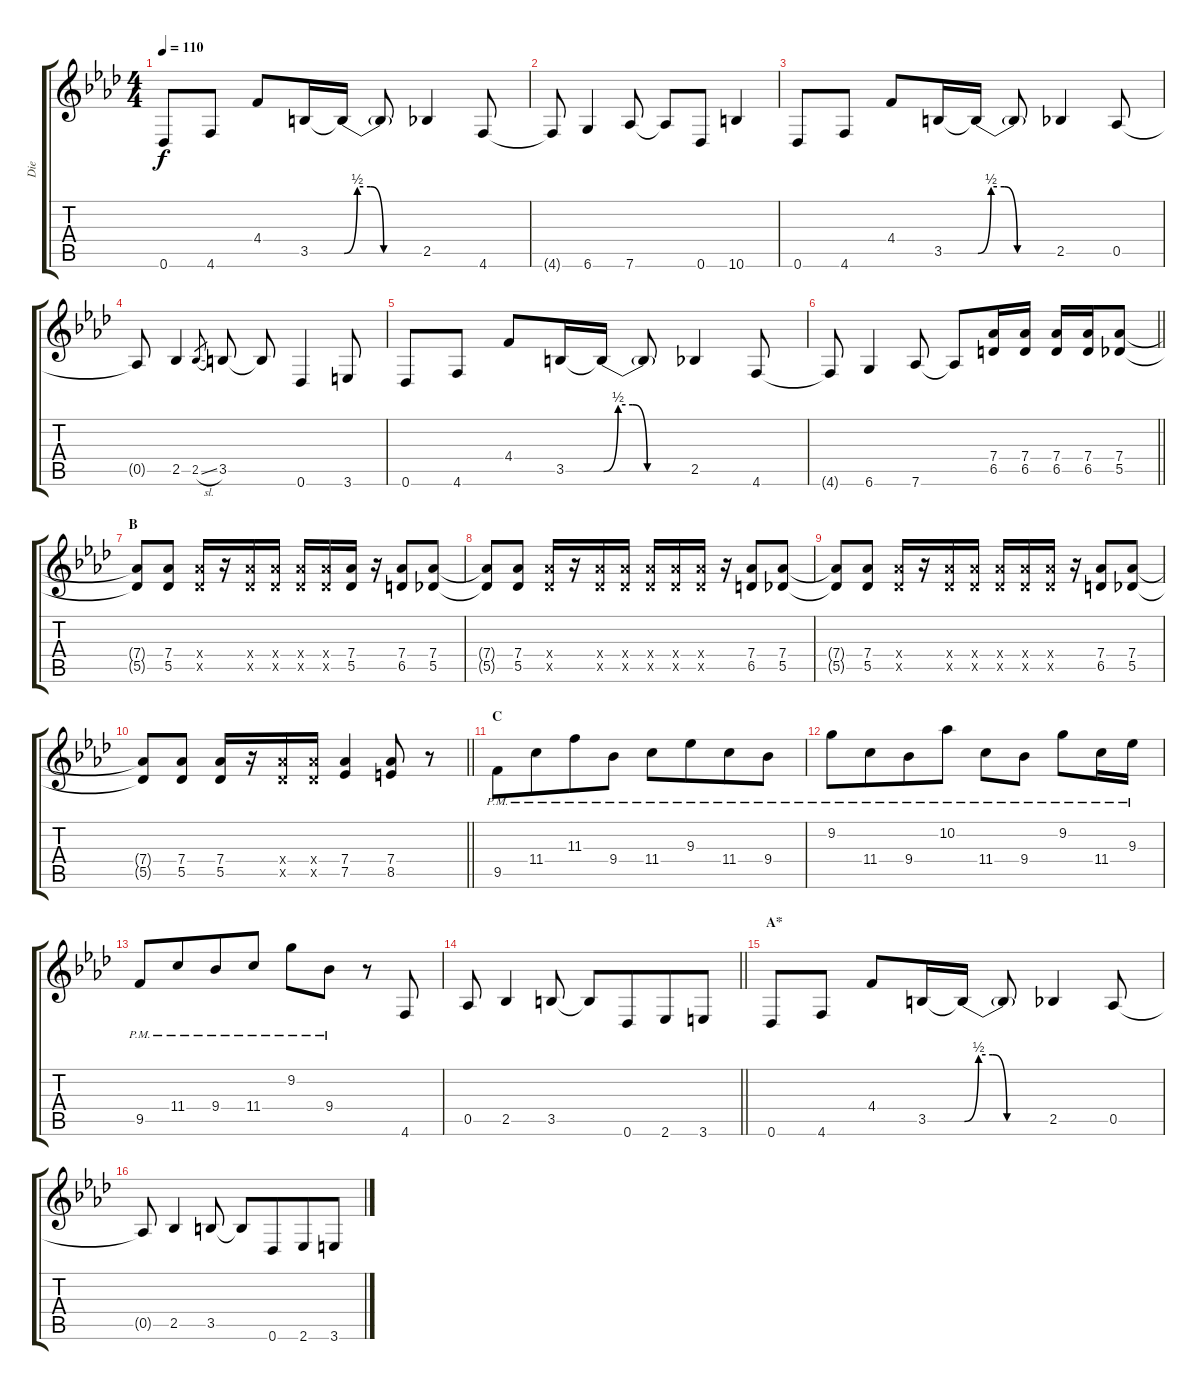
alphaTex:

\track ("Die" "Die") {instrument distortionguitar}
\staff {score tabs}
\tuning (Eb4 Bb3 Gb3 Db3 Ab2 Db2) {hide}
\ts (4 4)
\tempo 110
\clef g2
\ks fminor
0.6.8{dy f} 4.6.8 4.4.8 3.5.16 3.5{be (custom 0 0 10 2 20 2 30 0 60 0) t}.16 3.5{t}.8 2.5.4 4.6.8 |
4.6{t}.8 6.6.4 7.6.8 7.6{t}.8 0.6.8 10.6.4 |
0.6.8 4.6.8 4.4.8 3.5.16 3.5{be (custom 0 0 10 2 20 2 30 0 60 0) t}.16 3.5{t}.8 2.5.4 0.5.8 |
0.5{t}.8 2.5.4 2.5{sl}.8{gr} 3.5.8 3.5{t}.8 0.6.4 3.6.8 |
0.6.8 4.6.8 4.4.8 3.5.16 3.5{be (custom 0 0 10 2 20 2 30 0 60 0) t}.16 3.5{t}.8 2.5.4 4.6.8 |
\barLineRight lightlight
4.6{t}.8 6.6.4 7.6.8 7.6{t}.8 (7.4 6.5).16 (7.4 6.5).16 (7.4 6.5).16 (7.4 6.5).16 (7.4 5.5).8 |
\section ("" "B")
(7.4{t} 5.5{t}).8 (7.4 5.5).8 (7.4{x} 5.5{x}).16 r.16 (7.4{x} 5.5{x}).16 (7.4{x} 5.5{x}).16 (7.4{x} 5.5{x}).16 (7.4{x} 5.5{x}).16 (7.4 5.5).16 r.16 (7.4 6.5).8 (7.4 5.5).8 |
(7.4{t} 5.5{t}).8 (7.4 5.5).8 (7.4{x} 5.5{x}).16 r.16 (7.4{x} 5.5{x}).16 (7.4{x} 5.5{x}).16 (7.4{x} 5.5{x}).16 (7.4{x} 5.5{x}).16 (7.4{x} 5.5{x}).16 r.16 (7.4 6.5).8 (7.4 5.5).8 |
(7.4{t} 5.5{t}).8 (7.4 5.5).8 (7.4{x} 5.5{x}).16 r.16 (7.4{x} 5.5{x}).16 (7.4{x} 5.5{x}).16 (7.4{x} 5.5{x}).16 (7.4{x} 5.5{x}).16 (7.4{x} 5.5{x}).16 r.16 (7.4 6.5).8 (7.4 5.5).8 |
\barLineRight lightlight
(7.4{t} 5.5{t}).8 (7.4 5.5).8 (7.4 5.5).16 r.16 (7.4{x} 5.5{x}).16 (7.4{x} 5.5{x}).16 (7.4 7.5).4 (7.4 8.5).8 r.8 |
\section ("" "C")
9.5{pm}.8 11.4{pm}.8{beam merge} 11.3{pm}.8 9.4{pm}.8 11.4{pm}.8 9.3{pm}.8{beam merge} 11.4{pm}.8 9.4{pm}.8 |
9.2{pm}.8 11.4{pm}.8{beam merge} 9.4{pm}.8 10.2{pm}.8 11.4{pm}.8 9.4{pm}.8 9.2{pm}.8 11.4{pm}.16 9.3{pm}.16 |
9.5{pm}.8 11.4{pm}.8{beam merge} 9.4{pm}.8 11.4{pm}.8 9.2{pm}.8 9.4{pm}.8 r.8 4.6.8 |
\barLineRight lightlight
0.5.8 2.5.4 3.5.8 3.5{t}.8 0.6.8{beam merge} 2.6.8 3.6.8 |
\section ("" "A*")
0.6.8 4.6.8 4.4.8 3.5.16 3.5{be (custom 0 0 10 2 20 2 30 0 60 0) t}.16 3.5{t}.8 2.5.4 0.5.8 |
0.5{t}.8 2.5.4 3.5.8 3.5{t}.8 0.6.8{beam merge} 2.6.8 3.6.8
